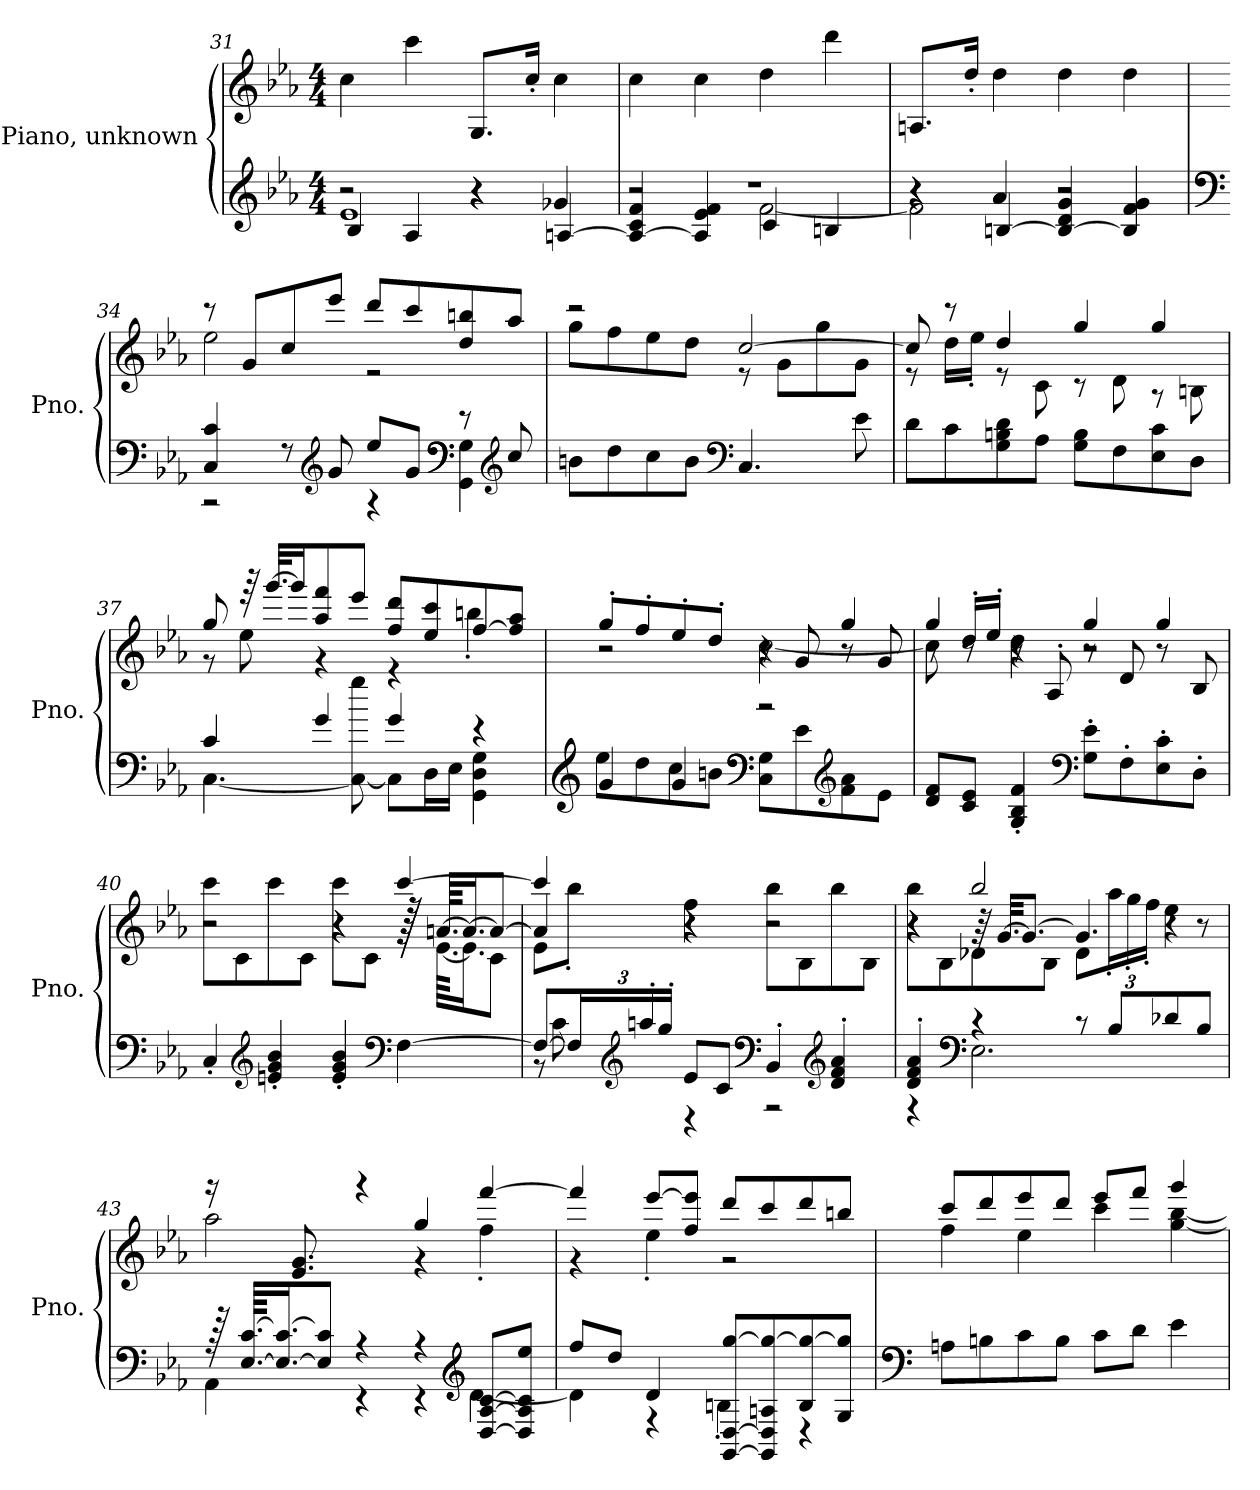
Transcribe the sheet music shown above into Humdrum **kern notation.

**kern	**kern
*part1	*part1
*staff2	*staff1
*I"Piano, unknown	*
*I'Pno.	*
*clefG2	*clefG2
*k[b-e-a-]	*k[b-e-a-]
*M4/4	*M4/4
=31	=31
*^	*
*	*^	*
2r	1e-	4B-/	4cc\
.	.	4A-/	4ccc\
4r	.	4r	8.G/L
.	.	.	16cc'/Jk
4g-X/	.	[4An/	4cc\
=32	=32	=32	=32
1r	2r	4A/_ 4c/ 4f/	4cc\
.	.	4A/] 4e-/ 4f/	4cc\
.	[2f\	4c/	4dd\
.	.	4Bn/	4ddd\
=33	=33	=33	=33
4r	2f\]	4r	8.An/L
.	.	.	16dd'/Jk
4a-/	.	[4Bn/	4dd\
2r	2r	4B/_ 4d/ 4g/	4dd\
.	.	4B/] 4f/ 4g/	4dd\
*v	*v	*v	*
!!LO:LB:g=z
=34	=34
*clefF4	*
*^	*^
4C/ 4c/	2r	8r	2ee-\
.	.	8g/L	.
8r	.	8cc/	.
*clefG2	*	*	*
8g/	.	8eee-/J	.
8ee-/L	4r	8ddd/L	2r
8g/J	.	8ccc/	.
*clefF4	*	*	*
8r	4GG\ 4G\	8dd/ 8bbn/	.
*clefG2	*	*	*
8cc/	.	8aa-/J	.
*v	*v	*	*
=35	=35	=35
8bn\L	2r	8gg\L
8dd\	.	8ff\
8cc\	.	8ee-\
8b\J	.	8dd\J
*clefF4	*	*
4.C/	[2cc/	8r
.	.	8g\L
.	.	8gg\
8e-\	.	8g\J
=36	=36	=36
8d\L	8cc/]	8r
8c\	8r	16dd\LL
.	.	16ee-'\JJ
8G\ 8Bn\ 8d\	4dd/	8r
8A-\J	.	8c\
8G\ 8B\L	4gg/	8r
8F\	.	8d\
8E-\ 8c\	4gg/	8r
8D\J	.	8Bn\
!!LO:PB:g=z	!!
=37	=37	=37
*^	*	*
4c/	[4.C\	8gg/	8r
.	.	64r	8ee-\
.	.	[32.ggg/KLL	.
.	.	16ggg/J]	.
4g/	.	8aa-/ 8fff/	4r
.	8C\_ 8gg\	8eee-/J	.
4g/	8C\L]	8ff/ 8ddd/L	4r
.	16D\L	8ee-/ 8ccc/	.
.	16E-\JJ	.	.
4r	4GG\ 4D\ 4G\	[8ff/	4bbn'\
.	.	8ff/] 8aa-/J	.
*	*	*v	*v
=38	=38	=38
*clefG2	*	*
*	*	*^
*	*	*	*^
4g/	8ee-\L	2r	2r	8gg'/L
.	8dd\	.	.	8ff'/
4g/	8cc\	.	.	8ee-'/
.	8bn\J	.	.	8dd'/J
*clefF4	*	*	*	*
2r	8C\ 8G\L	4r	[2cc\	8r
.	8e-\	.	.	8g/
*clefG2	*	*	*	*
.	8f\ 8a-\	4gg/	.	8r
.	8e-\J	.	.	8g/
*v	*v	*	*	*
=39	=39	=39	=39
8d/ 8f/L	4gg/	8cc\]	8r
8c/ 8e-/J	.	8r	16dd'/LL
.	.	.	16ee-'/JJ
4G/' 4B-/' 4f/'	4r	4dd\	8r
.	.	.	8A-'/
*clefF4	*	*	*
8G\' 8e-\'L	4gg/	2r	8r
8F'\	.	.	8d/
8E-\' 8c\'	4gg/	.	8r
8D'\J	.	.	8B-/
!!LO:LB:g=z	!!	!!
=40	=40	=40	=40
4C'/	2r	8ccc\L	2r
.	.	8c\	.
*clefG2	*	*	*
4en/' 4g/' 4b-/'	.	8ccc\	.
.	.	8c\J	.
4e/' 4g/' 4b-/'	4r	8ccc\L	4r
.	.	8c\J	.
*clefF4	*	*	*
[4F\	[4ccc/	128r	128r
.	.	[64.e-\KKLL	[64.an/KKLL
.	.	16.e-\J]	16.a/J_
.	.	8c\J	8a/J_
=41	=41	=41	=41
*^	*	*	*
8F/L_	8r	4ccc/]	8e-\L	4a/]
*Xbrackettup	*	*	*	*
24F/L]	8c\	.	8bb-'\J	.
*clefG2	*	*	*	*
24aan'/	.	.	.	.
24gg'/JJ	.	.	.	.
8e-/L	4r	4r	4ff\	4r
8c/J	.	.	.	.
*clefF4	*	*	*	*
4BB-'/	2r	2r	8bb-\L	2r
.	.	.	8B-\	.
*clefG2	*	*	*	*
4d/' 4f/' 4a-/'	.	.	8bb-\	.
.	.	.	8B-\J	.
!!LO:LB:g=z	!!	!!
=42	=42	=42	=42	=42
4d/' 4f/' 4a-/'	4r	4r	8bb-\L	4r
.	.	.	8B-\	.
*clefF4	*	*	*	*
4r	2.E-\	2bb-/	8d-X\	64r
.	.	.	.	[32.g/KKL
.	.	.	.	8.g/J_
.	.	.	8B-\J	.
8r	.	.	8d-\L	4.g/]
*	*	*	*Xbrackettup	*
8B-/L	.	.	24aa-'\L	.
.	.	.	24gg'\	.
.	.	.	24ff'\JJ	.
8d-X/	.	4r	4ee-\	.
8B-/J	.	.	.	8r
*	*	*	*v	*v
=43	=43	=43	=43
128r	4AA-\	16r	2aa-\
[64.E-/ [64.c/KKLL	.	.	.
16.E-/_ 16.c/_J	.	.	.
.	.	8.e-/ 8.g/	.
8E-/] 8c/]J	.	.	.
4r	4r	4r	.
4r	4r	4gg/	4r
*clefG2	*	*	*
[8D/ [8A-/ [8c/L	[4d\	[4fff/	4ff'\
8D/] 8A-/] 8c/] 8ee-/J	.	.	.
=44	=44	=44	=44
8ff/L	4d\]	4fff/]	4r
8dd/J	.	.	.
4d/	4r	[8eee-/L	4ee-'\
.	.	8ff/ 8eee-/]J	.
[8GG/ [8D/ [8gg/L	4Bn'\	8ddd/L	2r
8GG/] 8D/] 8An/ 8gg/_	.	8ccc/	.
8B/ 8gg/_	4r	8ddd/	.
8G/ 8gg/]J	.	8bbn/J	.
*v	*v	*	*
!!LO:LB:g=z	!!
=45	=45	=45
*clefF4	*	*
8An\L	8ccc/L	4ff\
8Bn\	8ddd/	.
8c\	8eee-/	4ee-\
8B\J	8ddd/J	.
8c\L	8eee-/L	4ccc\
8d\J	8fff/J	.
4e-\	4ggg/	[4gg\ [4bb-\
*	*v	*v
=	=
*-	*-
